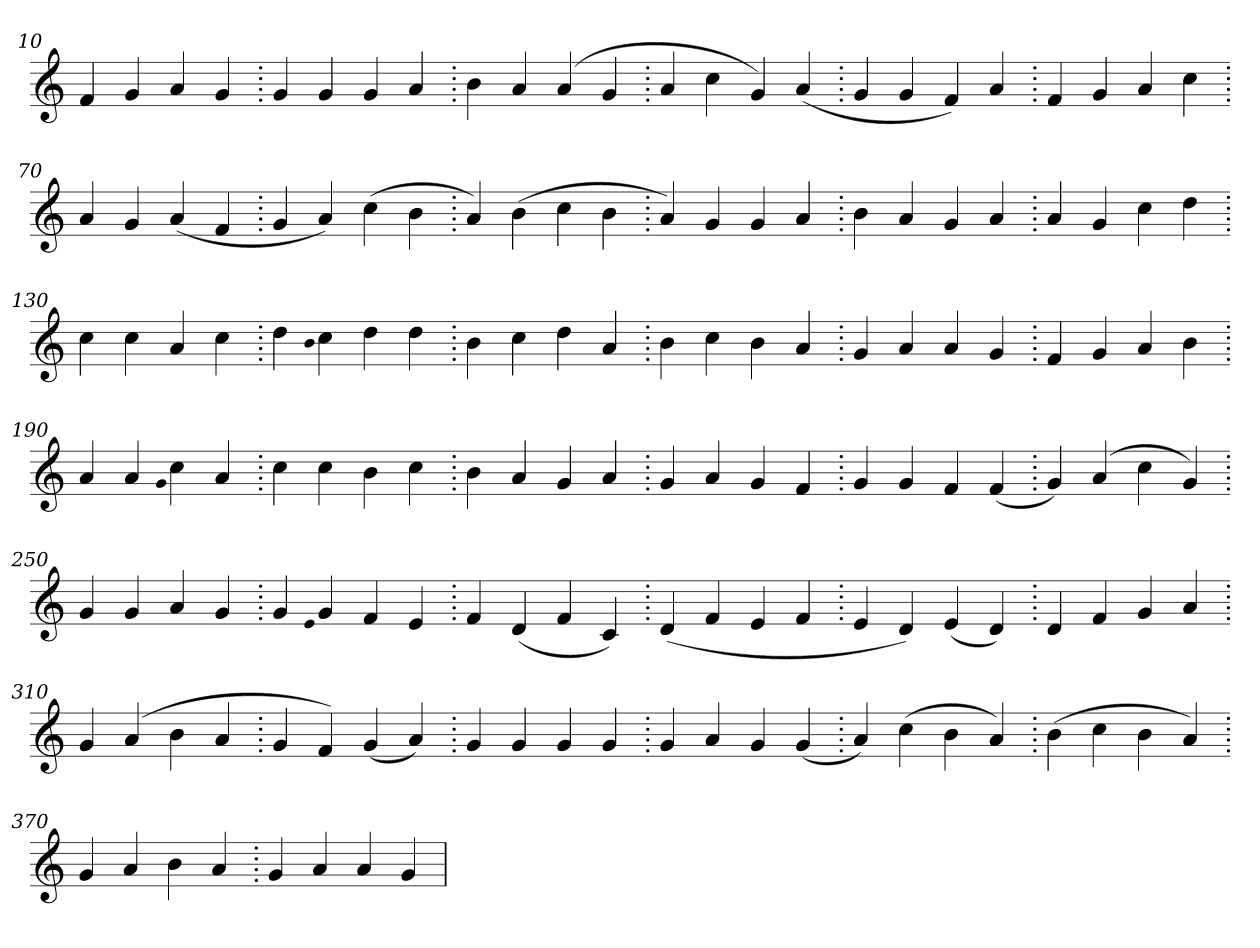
**kern
*part1
*staff1
*clefG2
=10.
4f
4g
4a
4g
=20.
4g
4g
4g
4a
=30.
4b
4a
(>4a
4g
=40.
4a
4cc
4g)
(>4a
=50.
4g
4g
4f)
4a
=60.
4f
4g
4a
4cc
=70.
4a
4g
(>4a
4f
=80.
4g
4a)
(>4cc
4b
=90.
4a)
(>4b
4cc
4b
=100.
4a)
4g
4g
4a
=110.
4b
4a
4g
4a
=120.
4a
4g
4cc
4dd
=130.
4cc
4cc
4a
4cc
=140.
4dd
qqb
4cc
4dd
4dd
=150.
4b
4cc
4dd
4a
=160.
4b
4cc
4b
4a
=170.
4g
4a
4a
4g
=180.
4f
4g
4a
4b
=190.
4a
4a
qqg
4cc
4a
=200.
4cc
4cc
4b
4cc
=210.
4b
4a
4g
4a
=220.
4g
4a
4g
4f
=230.
4g
4g
4f
(>4f
=240.
4g)
(>4a
4cc
4g)
=250.
4g
4g
4a
4g
=260.
4g
qqe
4g
4f
4e
=270.
4f
(>4d
4f
4c)
=280.
(>4d
4f
4e
4f
=290.
4e
4d)
(>4e
4d)
=300.
4d
4f
4g
4a
=310.
4g
(>4a
4b
4a
=320.
4g
4f)
(>4g
4a)
=330.
4g
4g
4g
4g
=340.
4g
4a
4g
(>4g
=350.
4a)
(>4cc
4b
4a)
=360.
(>4b
4cc
4b
4a)
=370.
4g
4a
4b
4a
=380.
4g
4a
4a
4g
=
*-
